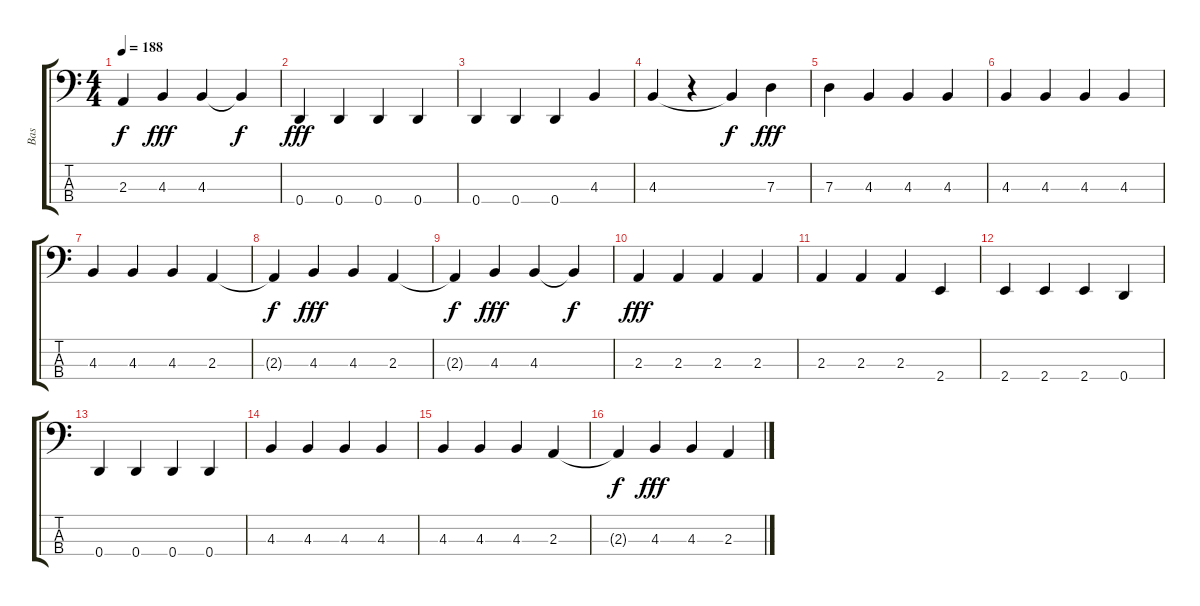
\track ("Bas" "Bas") {instrument electricbassfinger}
\staff {score tabs}
\tuning (F2 C2 G1 D1) {hide}
\ts (4 4)
\tempo 188
\clef f4
\ks c
2.3{t}.4{dy f} 4.3.4{dy fff} 4.3.4 4.3{t}.4{dy f} |
0.4.4{dy fff} 0.4.4 0.4.4 0.4.4 |
0.4.4 0.4.4 0.4.4 4.3.4 |
4.3.4 r.4 4.3{t}.4{dy f} 7.3.4{dy fff} |
7.3.4 4.3.4 4.3.4 4.3.4 |
4.3.4{volume 16} 4.3.4 4.3.4 4.3.4 |
4.3.4 4.3.4 4.3.4 2.3.4 |
2.3{t}.4{dy f} 4.3.4{dy fff} 4.3.4 2.3.4 |
2.3{t}.4{dy f} 4.3.4{dy fff} 4.3.4 4.3{t}.4{dy f} |
2.3.4{dy fff} 2.3.4 2.3.4 2.3.4 |
2.3.4 2.3.4 2.3.4 2.4.4 |
2.4.4 2.4.4 2.4.4 0.4.4 |
0.4.4 0.4.4 0.4.4 0.4.4 |
4.3.4 4.3.4 4.3.4 4.3.4 |
4.3.4 4.3.4 4.3.4 2.3.4 |
2.3{t}.4{dy f} 4.3.4{dy fff} 4.3.4 2.3.4
